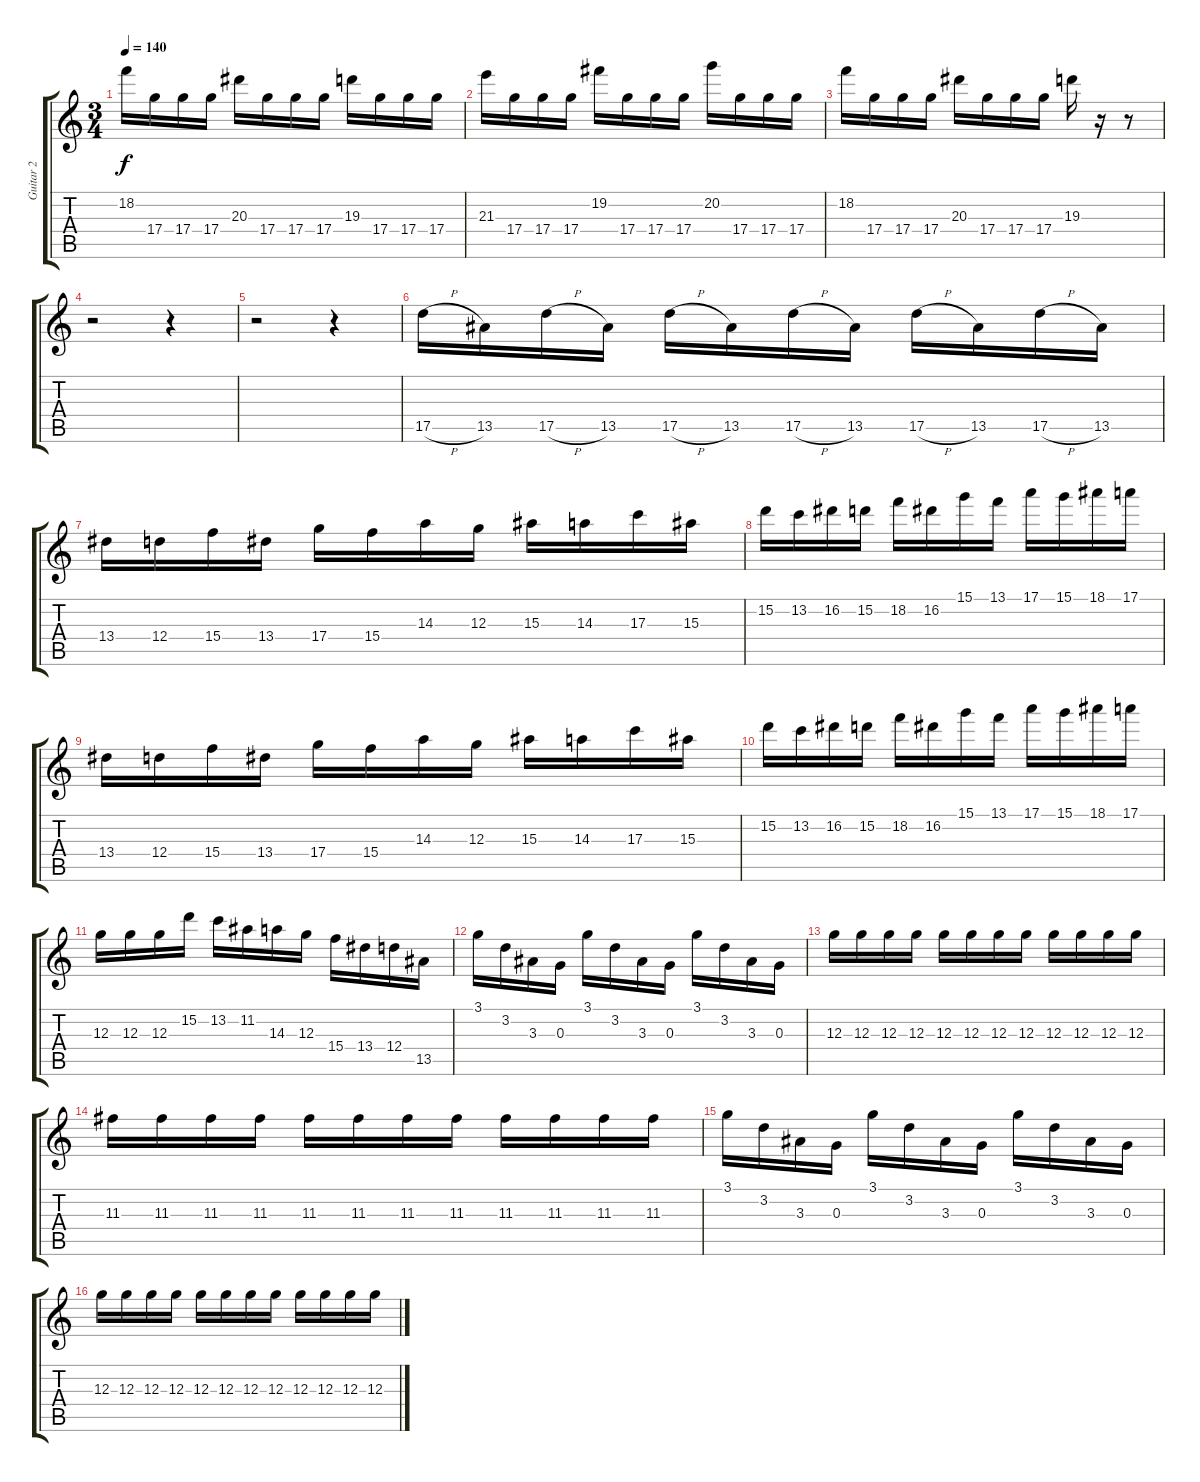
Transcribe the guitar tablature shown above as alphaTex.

\track ("Guitar 2" "Guitar 2") {instrument distortionguitar}
\staff {score tabs}
\tuning (E4 B3 G3 D3 A2 E2) {hide}
\ts (3 4)
\tempo 140
\clef g2
\ks c
18.2.16{dy f} 17.4.16 17.4.16 17.4.16 20.3.16 17.4.16 17.4.16 17.4.16 19.3.16 17.4.16 17.4.16 17.4.16 |
21.3.16 17.4.16 17.4.16 17.4.16 19.2.16 17.4.16 17.4.16 17.4.16 20.2.16 17.4.16 17.4.16 17.4.16 |
18.2.16 17.4.16 17.4.16 17.4.16 20.3.16 17.4.16 17.4.16 17.4.16 19.3.16 r.16 r.8 |
r.2 r.4 |
r.2 r.4 |
17.5{h}.16 13.5.16 17.5{h}.16 13.5.16 17.5{h}.16 13.5.16 17.5{h}.16 13.5.16 17.5{h}.16 13.5.16 17.5{h}.16 13.5.16 |
13.4.16 12.4.16 15.4.16 13.4.16 17.4.16 15.4.16 14.3.16 12.3.16 15.3.16 14.3.16 17.3.16 15.3.16 |
15.2.16 13.2.16 16.2.16 15.2.16 18.2.16 16.2.16 15.1.16 13.1.16 17.1.16 15.1.16 18.1.16 17.1.16 |
13.4.16 12.4.16 15.4.16 13.4.16 17.4.16 15.4.16 14.3.16 12.3.16 15.3.16 14.3.16 17.3.16 15.3.16 |
15.2.16 13.2.16 16.2.16 15.2.16 18.2.16 16.2.16 15.1.16 13.1.16 17.1.16 15.1.16 18.1.16 17.1.16 |
12.3.16 12.3.16 12.3.16 15.2.16 13.2.16 11.2.16 14.3.16 12.3.16 15.4.16 13.4.16 12.4.16 13.5.16 |
3.1.16 3.2.16 3.3.16 0.3.16 3.1.16 3.2.16 3.3.16 0.3.16 3.1.16 3.2.16 3.3.16 0.3.16 |
12.3.16 12.3.16 12.3.16 12.3.16 12.3.16 12.3.16 12.3.16 12.3.16 12.3.16 12.3.16 12.3.16 12.3.16 |
11.3.16 11.3.16 11.3.16 11.3.16 11.3.16 11.3.16 11.3.16 11.3.16 11.3.16 11.3.16 11.3.16 11.3.16 |
3.1.16 3.2.16 3.3.16 0.3.16 3.1.16 3.2.16 3.3.16 0.3.16 3.1.16 3.2.16 3.3.16 0.3.16 |
12.3.16 12.3.16 12.3.16 12.3.16 12.3.16 12.3.16 12.3.16 12.3.16 12.3.16 12.3.16 12.3.16 12.3.16
